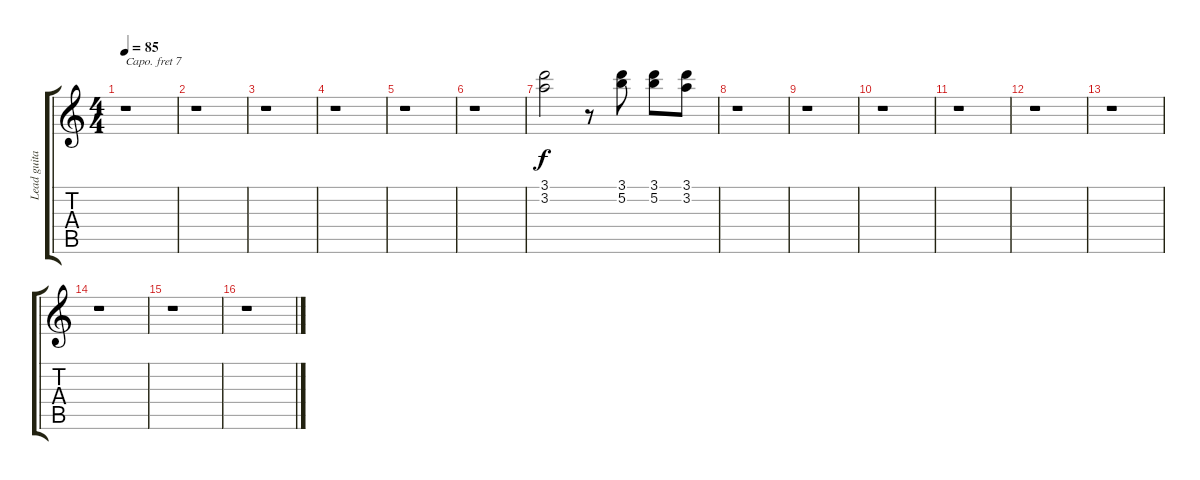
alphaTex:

\track ("Lead guitar" "Lead guita") {instrument acousticguitarsteel}
\staff {score tabs}
\capo 7
\tuning (E4 B3 G3 D3 A2 E2) {hide}
\ts (4 4)
\tempo 85
\clef g2
\ks c
r.1{dy f} |
r.1 |
r.1 |
r.1 |
r.1 |
r.1 |
(3.1 3.2).2 r.8 (3.1 5.2).8 (3.1 5.2).8 (3.1 3.2).8 |
r.1 |
r.1 |
r.1 |
r.1 |
r.1 |
r.1 |
r.1 |
r.1 |
r.1
